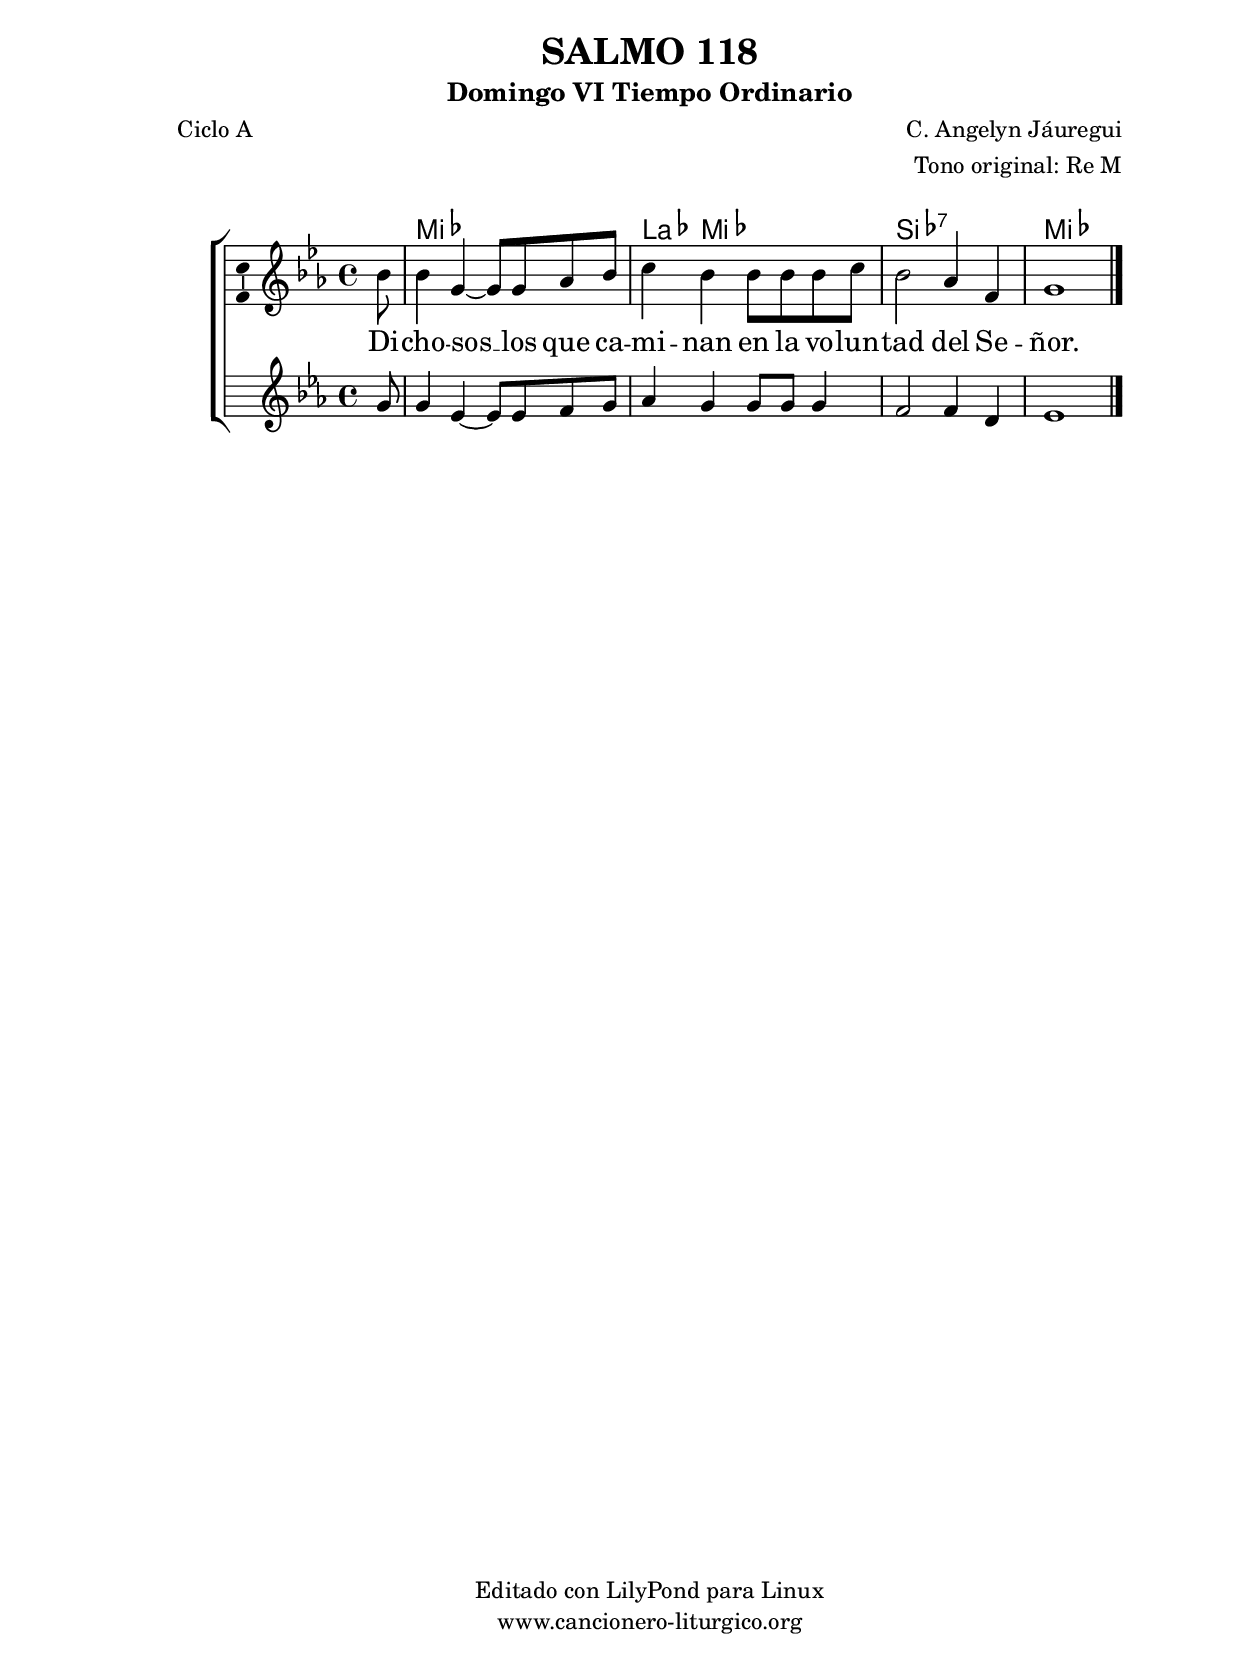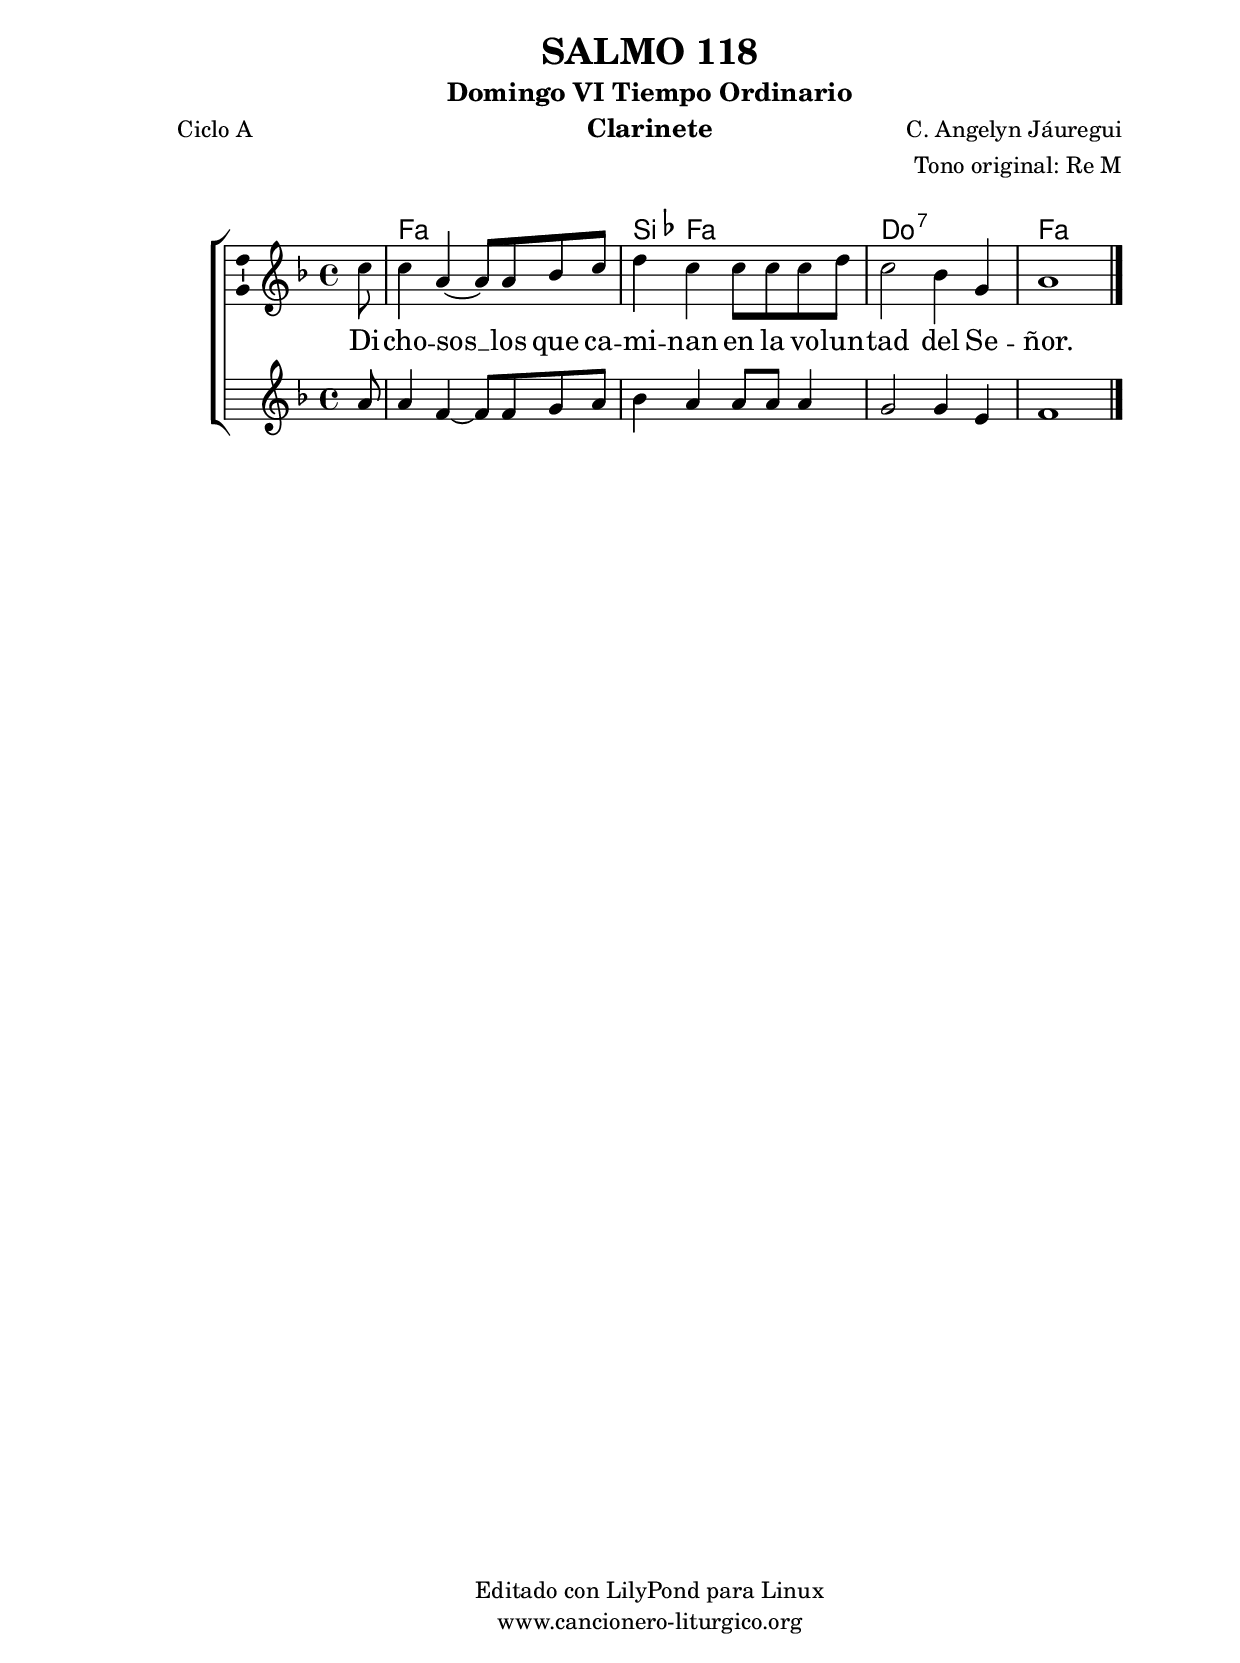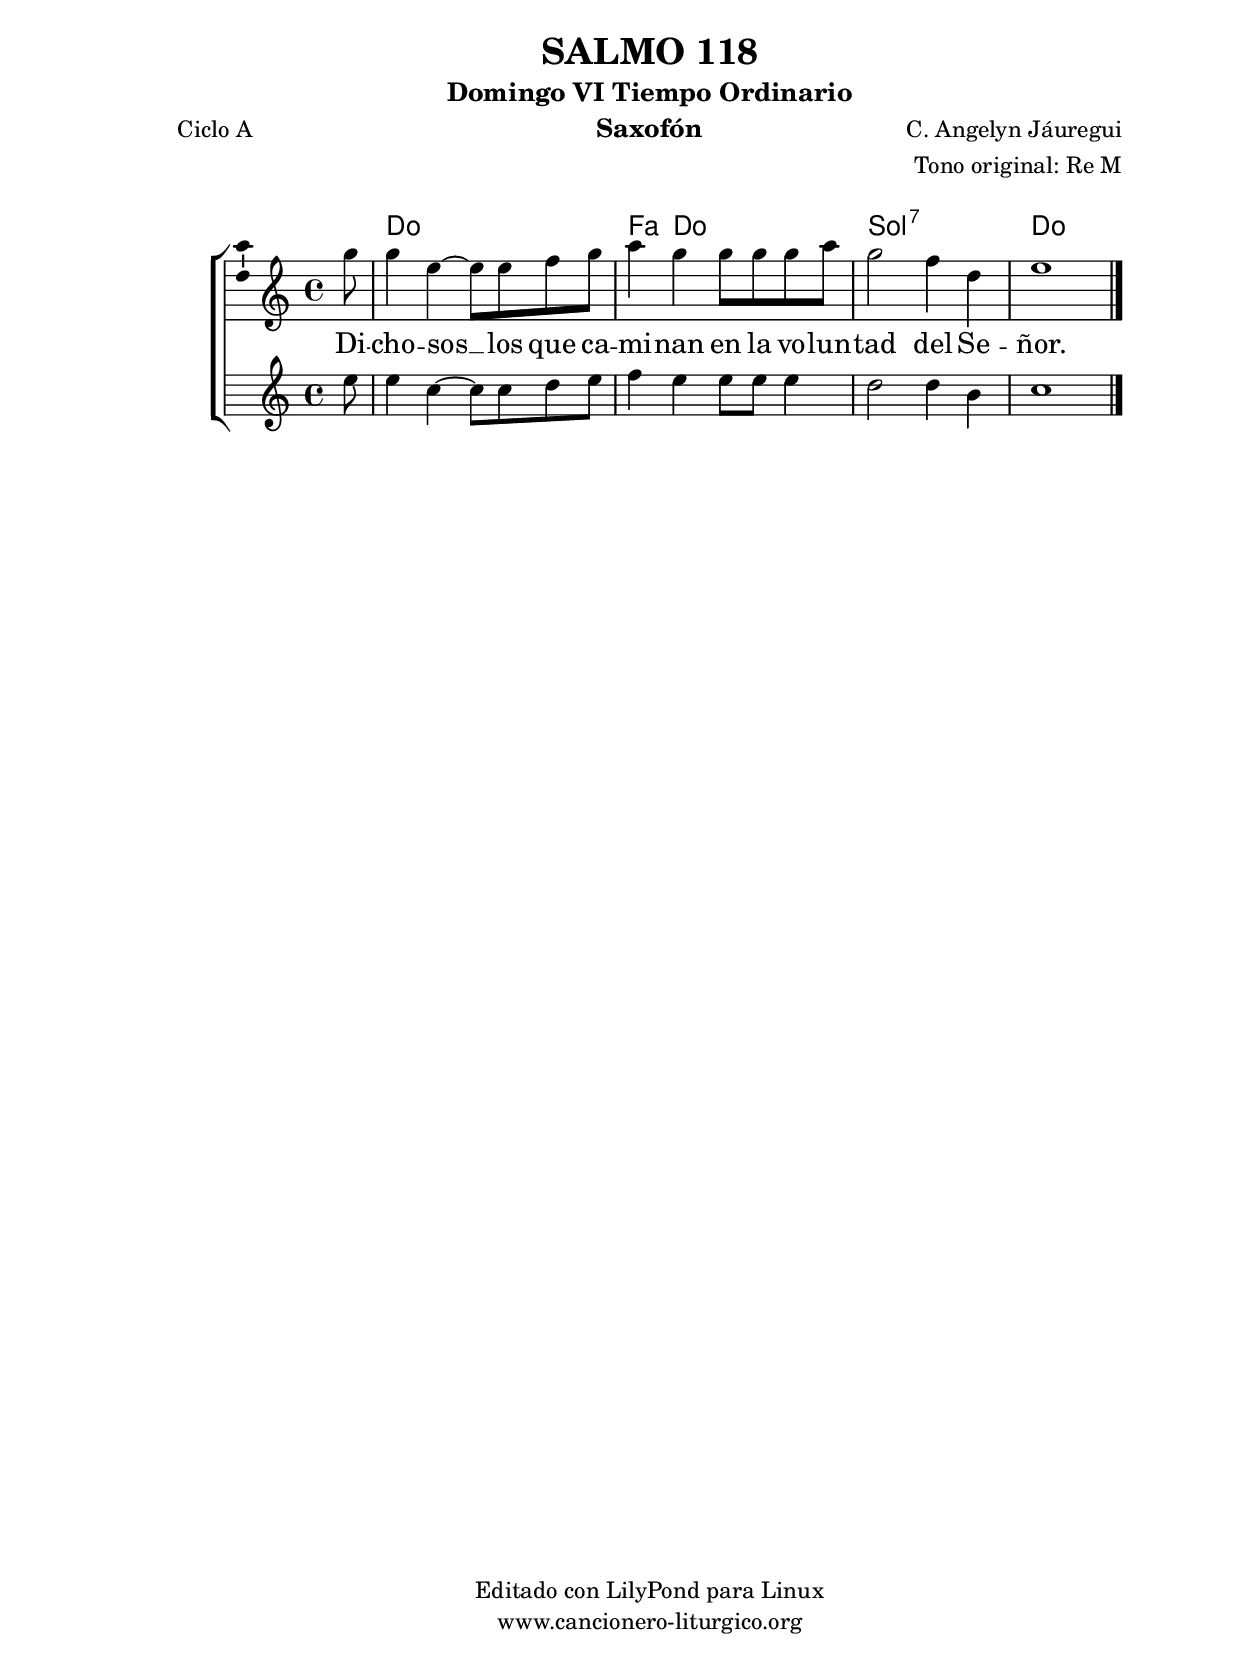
%
%para convertir .midi en .wav:
%timidity filename.midi -Ow -o finename.wav
%
%
%Para convertir de .wav a .mp3:
%lame -h -m j filename.wav
%
%
%para escuchar el midi:
%timidity nombrefichero.midi
%


%versión de lilypond para la que se ha escrito esta partitura:
\version "2.16.0"

	%Tamaño papel
	#(set-default-paper-size "a4")
	%Tamaño partitura
	#(set-global-staff-size 20)
	%No responde al pulsar sobre una nota
	#(ly:set-option 'point-and-click #f)

%parámetros del encabezamiento:
\header {
	title = "SALMO 118"
	subtitle = "Domingo VI Tiempo Ordinario"
	composer = "C. Angelyn Jáuregui"
	poet = "Ciclo A"
	meter = ""
	arranger = "Tono original: Re M"
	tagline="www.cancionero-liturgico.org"
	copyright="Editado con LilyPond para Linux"
	}

%parámetros asociados al papel:
\paper  {
	oddHeaderMarkup = \markup {\fill-line { \on-the-fly #not-first-page \fromproperty #'header:title \on-the-fly #not-first-page \fromproperty #'header:composer }}
	evenHeaderMarkup = \markup {\fill-line { \fromproperty #'header:composer \fromproperty #'header:title }}
	#(set-paper-size "a4")
	print-page-number = ##f
	first-page-number = 1
	print-first-page-number = ##f
%	head-separation = 3.0 \cm
	top-margin = 2.0 \cm
	bottom-margin = 0.5\cm
%%%	bottom-margin = -1.0\cm
	left-margin = 3.0 \cm
	line-width = 16.0 \cm 
	indent = 8\mm
	interscoreline = 2.\mm
	between-system-space = 15\mm
%	para que las partituras no llenen la hoja:
	ragged-bottom = ##t
%	idem para la última hoja:
	ragged-last-bottom = ##f
%	para que las partituras llenen el ancho del papel:
	ragged-last = ##f
	after-title-space = 2.5 \cm
%page-count=1
%system-count=8

	%Flexible Vertical Spacing
%	markup-markup-spacing =
%	#'((basic-distance . 15) (minimum-distance . 15) (padding . 3))
	markup-system-spacing =
	#'((basic-distance . 15) (minimum-distance . 15) (padding . 3))
	system-system-spacing =
	#'((basic-distance . 15) (minimum-distance . 15) (padding . 3))
	score-system-spacing =
	#'((basic-distance . 15) (minimum-distance . 15) (padding . 5))
%	top-system-spacing = % header
%	#'((basic-distance . 8) (minimum-distance . 0) (padding . 3))
%	top-markup-spacing =
%	#'((basic-distance . 20) (minimum-distance . 20) (padding . 3))
	last-bottom-spacing = % footer
	#'((basic-distance . 5) (minimum-distance . 5) (padding . 3))
%	score-markup-spacing =
%	#'((basic-distance . 16) (minimum-distance . 13) (padding . 3))

	}


%parámetros que afectan a toda la partitura:
global =  {
	%clave de sol (G):
	\clef G
	%armadura:
	\transpose d ees
	\key d \major
	\tempo 4=90
	\set Score.tempoHideNote = ##t
	}


acordes = {
	\italianChords
	\chordmode {
	\transpose d ees
{
s8
d1 g4 d2. a1:7 d

	}
	}
}


melodia = 
{
	\transpose d ees
	\relative c''{
	\time 4/4

\partial8 a8
a4 fis~fis8 fis g a
b4 a a8 a a b
a2 g4 e
fis1

	\bar "|."
	}
	}

melodiados = 
{
	\transpose d ees
	\relative c'{
	\time 4/4

\partial8 fis8
fis4 d~d8 d e fis
g4 fis fis8 fis fis4
e2 e4 cis
d1

	\bar "|."
	}
	}


texto = \lyricmode {
Di -- cho -- sos __ los que ca -- mi -- nan en la vo -- lun -- tad del Se -- ñor.

	}


acordesStaff = \context ChordNames = acordesStaff <<
	\set chordChanges = ##t
	\acordes
	>>


vozStaff = \context Voice = vozStaff
\with {\consists "Ambitus_engraver"}
<<
%	\set Staff.instrumentName = ""
%	\set Staff.shortInstrumentName = ""
%	\set Staff.midiInstrument = #"clarinet"
%	\set Staff.midiInstrument = #"cello"
%	\set Staff.midiInstrument = #"flute"
	\set Staff.midiInstrument = #"electric guitar (jazz)"
%	\set Staff.midiInstrument = #"english horn"
%	\set Staff.midiInstrument = #"violin"
%	\set Staff.midiInstrument = #"glockenspiel"
	\set Staff.midiMinimumVolume = #0.7
	\set Staff.midiMaximumVolume = #0.9
	\global
	\melodia
	>>

vozdosStaff = \context Voice = vozdosStaff
<<
%	\set Staff.instrumentName = "Clarinete 1"
%	\set Staff.shortInstrumentName = "C"
	\override Staff.StaffSymbol #'staff-space = #(magstep -0.35)
	\set Staff.midiInstrument = #"english horn"
	\set Staff.midiMinimumVolume = #0.4
	\set Staff.midiMaximumVolume = #0.5
	\global
	\melodiados
	>>


textoStaff = \context Lyrics = textoStaff <<
	\lyricsto vozStaff \texto
	>>

\book {
	\score {
		\context ChoirStaff {
%			\override StaffGroup.SystemStartBracket #'collapse-height = #1
%			\override Score.SystemStartBar #'collapse-height = #1
			<<
			\acordesStaff
			\vozStaff
			\textoStaff
			\vozdosStaff
			>>
			}
		\layout {
	    		\context {
				\Lyrics
				\override LyricText #'font-size = #2
				}
	   		 \context {
				\Score
				%fontSize = #3
				\override StaffSymbol #'staff-space = #(magstep +3)
				%\override Beam #'thickness = #0.55
				%\override SpacingSpanner #'spacing-increment = #1.0
				%\override Slur #'height-limit = #1.5
				}
			}
		}
	\score {
		\unfoldRepeats
		\context ChoirStaff {
			<<
			\acordesStaff
			\vozStaff
			\vozdosStaff
			>>
			}
		\midi {
	  		\context {
	  			\Score
				tempoWholesPerMinute = #(ly:make-moment 70 4)
				}
			}
		}
	}

%Partitura para clarinete
#(define output-suffix "C")
\book {
	\header{
		instrument = "Clarinete"
		}
	\score {
		\context ChoirStaff {
%			\override StaffGroup.SystemStartBracket #'collapse-height = #1
%			\override Score.SystemStartBar #'collapse-height = #1
\transpose c d
			<<
			\acordesStaff
			\vozStaff
			\textoStaff
			\vozdosStaff
			>>
			}
		\layout {
	    		\context {
				\Lyrics
				\override LyricText #'font-size = #2
				}
	   		 \context {
				\Score
				\override StaffSymbol #'staff-space = #(magstep +3)
				}
			}
		}
	}

%Partitura para saxofón
#(define output-suffix "S")
\book {
	\header{
		instrument = "Saxofón"
		}
	\score {
		\context ChoirStaff {
%			\override StaffGroup.SystemStartBracket #'collapse-height = #1
%			\override Score.SystemStartBar #'collapse-height = #1
\transpose c a
			<<
			\acordesStaff
			\vozStaff
			\textoStaff
			\vozdosStaff
			>>
			}
		\layout {
	    		\context {
				\Lyrics
				\override LyricText #'font-size = #2
				}
	   		 \context {
				\Score
				\override StaffSymbol #'staff-space = #(magstep +3)
				}
			}
		}
	}

